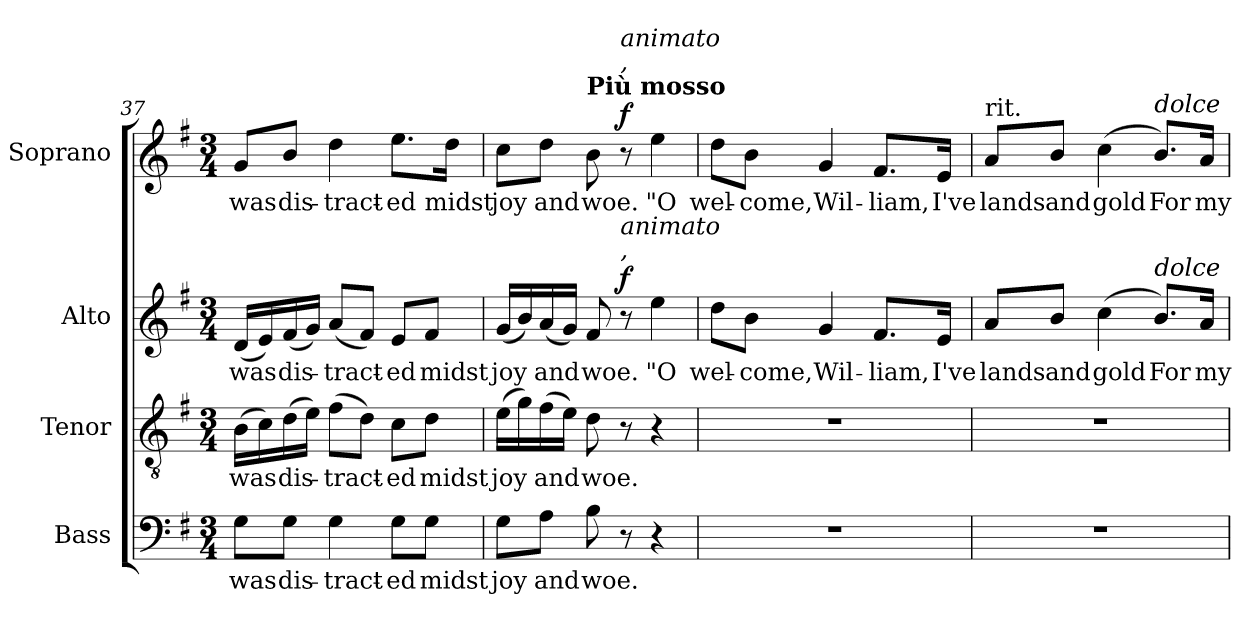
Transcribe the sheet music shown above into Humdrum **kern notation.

**kern	**text	**kern	**text	**kern	**text	**dynam	**kern	**text	**dynam
*part4	*part4	*part3	*part3	*part2	*part2	*part2	*part1	*part1	*part1
*staff4	*staff4	*staff3	*staff3	*staff2	*staff2	*staff2	*staff1	*staff1	*staff1
*I"Bass	*	*I"Tenor	*	*I"Alto	*	*	*I"Soprano	*	*
*I'B.	*	*I'T.	*	*I'A.	*	*	*I'S.	*	*
*clefF4	*	*clefGv2	*	*clefG2	*	*	*clefG2	*	*
*	*	*ITrd7c12	*	*	*	*	*	*	*
*k[f#]	*	*k[f#]	*	*k[f#]	*	*	*k[f#]	*	*
*G:	*	*G:	*	*G:	*	*	*G:	*	*
*M3/4	*	*M3/4	*	*M3/4	*	*	*M3/4	*	*
=37	=37	=37	=37	=37	=37	=37	=37	=37	=37
!	!LO:LY:b:color=#000000	!	!	!	!	!	!	!	!
!	!	!	!LO:LY:b:color=#000000	!	!	!	!	!	!
!	!	!	!	!	!LO:LY:b:color=#000000	!	!	!	!
!	!	!	!	!	!	!	!	!LO:LY:b:color=#000000	!
8Gi\L	was	(16BBi\LL	was	(16di/LL	was	.	8gi/L	was	.
.	.	16Ci\)	.	16ei/)	.	.	.	.	.
!	!LO:LY:b:color=#000000	!	!	!	!	!	!	!	!
!	!	!	!LO:LY:b:color=#000000	!	!	!	!	!	!
!	!	!	!	!	!LO:LY:b:color=#000000	!	!	!	!
!	!	!	!	!	!	!	!	!LO:LY:b:color=#000000	!
8Gi\J	dis-	(16Di\	dis-	(16f#i/	dis-	.	8bi/J	dis-	.
.	.	16Ei\JJ)	.	16gi/JJ)	.	.	.	.	.
!	!LO:LY:b:color=#000000	!	!	!	!	!	!	!	!
!	!	!	!LO:LY:b:color=#000000	!	!	!	!	!	!
!	!	!	!	!	!LO:LY:b:color=#000000	!	!	!	!
!	!	!	!	!	!	!	!	!LO:LY:b:color=#000000	!
4Gi\	-tract-	(8F#i\L	-tract-	(8ai/L	-tract-	.	4ddi\	-tract-	.
.	.	8Di\J)	.	8f#i/J)	.	.	.	.	.
!	!LO:LY:b:color=#000000	!	!	!	!	!	!	!	!
!	!	!	!LO:LY:b:color=#000000	!	!	!	!	!	!
!	!	!	!	!	!LO:LY:b:color=#000000	!	!	!	!
!	!	!	!	!	!	!	!	!LO:LY:b:color=#000000	!
8Gi\L	-ed	8Ci\L	-ed	8ei/L	-ed	.	8.eei\L	-ed	.
!	!LO:LY:b:color=#000000	!	!	!	!	!	!	!	!
!	!	!	!LO:LY:b:color=#000000	!	!	!	!	!	!
!	!	!	!	!	!LO:LY:b:color=#000000	!	!	!	!
8Gi\J	midst	8Di\J	midst	8f#i/J	midst	.	.	.	.
!	!	!	!	!	!	!	!	!LO:LY:b:color=#000000	!
.	.	.	.	.	.	.	16ddi\Jk	midst	.
=38	=38	=38	=38	=38	=38	=38	=38	=38	=38
!	!LO:LY:b:color=#000000	!	!	!	!	!	!	!	!
!	!	!	!LO:LY:b:color=#000000	!	!	!	!	!	!
!	!	!	!	!	!LO:LY:b:color=#000000	!	!	!	!
!	!	!	!	!	!	!	!	!LO:LY:b:color=#000000	!
8Gi\L	joy	(16Ei\LL	joy	(16gi/LL	joy	.	8cci\L	joy	.
.	.	16Gi\)	.	16bi/)	.	.	.	.	.
!	!LO:LY:b:color=#000000	!	!	!	!	!	!	!	!
!	!	!	!LO:LY:b:color=#000000	!	!	!	!	!	!
!	!	!	!	!	!LO:LY:b:color=#000000	!	!	!	!
!	!	!	!	!	!	!	!	!LO:LY:b:color=#000000	!
8Ai\J	and	(16F#i\	and	(16ai/	and	.	8ddi\J	and	.
.	.	16Ei\JJ)	.	16gi/JJ)	.	.	.	.	.
!	!LO:LY:b:color=#000000	!	!	!	!	!	!	!	!
!	!	!	!LO:LY:b:color=#000000	!	!	!	!	!	!
!	!	!	!	!	!LO:LY:b:color=#000000	!	!	!	!
!	!	!	!	!	!	!	!LO:TX:a:B:t=Più mosso	!	!
!	!	!	!	!	!	!	!	!LO:LY:b:color=#000000	!
8Bi\	woe.	8Di\	woe.	8f#i/	woe.	.	8bi\	woe.	.
!	!	!	!	!	!	!	!LO:TX:a:i:t=,	!	!
!	!	!	!	!	!	!	!LO:TX:i:t=animato	!	!
!	!	!	!	!LO:TX:a:i:t=,	!	!	!	!	!
!	!	!	!	!LO:TX:i:t=animato	!	!	!	!	!
8r	.	8r	.	8r	.	f	8r	.	f
!	!	!	!	!	!LO:LY:b:color=#000000	!	!	!	!
!	!	!	!	!	!	!	!	!LO:LY:b:color=#000000	!
4r	.	4r	.	4eei\	"O	.	4eei\	"O	.
!!LO:PB:g=z
=39	=39	=39	=39	=39	=39	=39	=39	=39	=39
!LO:N:vis=1	!	!LO:N:vis=1	!	!	!	!	!	!	!
!	!	!	!	!	!LO:LY:b:color=#000000	!	!	!	!
!	!	!	!	!	!	!	!	!LO:LY:b:color=#000000	!
2.r	.	2.r	.	8ddi\L	wel-	.	8ddi\L	wel-	.
!	!	!	!	!	!LO:LY:b:color=#000000	!	!	!	!
!	!	!	!	!	!	!	!	!LO:LY:b:color=#000000	!
.	.	.	.	8bi\J	-come,	.	8bi\J	-come,	.
!	!	!	!	!	!LO:LY:b:color=#000000	!	!	!	!
!	!	!	!	!	!	!	!	!LO:LY:b:color=#000000	!
.	.	.	.	4gi/	Wil-	.	4gi/	Wil-	.
!	!	!	!	!	!LO:LY:b:color=#000000	!	!	!	!
!	!	!	!	!	!	!	!	!LO:LY:b:color=#000000	!
.	.	.	.	8.f#i/L	-liam,	.	8.f#i/L	-liam,	.
!	!	!	!	!	!LO:LY:b:color=#000000	!	!	!	!
!	!	!	!	!	!	!	!	!LO:LY:b:color=#000000	!
.	.	.	.	16ei/Jk	I've	.	16ei/Jk	I've	.
=40	=40	=40	=40	=40	=40	=40	=40	=40	=40
!LO:N:vis=1	!	!LO:N:vis=1	!	!	!	!	!	!	!
!	!	!	!	!	!LO:LY:b:color=#000000	!	!	!	!
!	!	!	!	!	!	!	!LO:TX:t=rit.	!	!
!	!	!	!	!	!	!	!	!LO:LY:b:color=#000000	!
2.r	.	2.r	.	8ai/L	lands	.	8ai/L	lands	.
!	!	!	!	!	!LO:LY:b:color=#000000	!	!	!	!
!	!	!	!	!	!	!	!	!LO:LY:b:color=#000000	!
.	.	.	.	8bi/J	and	.	8bi/J	and	.
!	!	!	!	!	!LO:LY:b:color=#000000	!	!	!	!
!	!	!	!	!	!	!	!	!LO:LY:b:color=#000000	!
.	.	.	.	(4cci\	gold	.	(4cci\	gold	.
!	!	!	!	!	!LO:LY:b:color=#000000	!	!	!	!
!	!	!	!	!	!	!	!LO:TX:a:i:t=dolce	!	!
!	!	!	!	!LO:TX:a:i:t=dolce	!	!	!	!	!
!	!	!	!	!	!	!	!	!LO:LY:b:color=#000000	!
.	.	.	.	8.bi/L)	For	.	8.bi/L)	For	.
!	!	!	!	!	!LO:LY:b:color=#000000	!	!	!	!
!	!	!	!	!	!	!	!	!LO:LY:b:color=#000000	!
.	.	.	.	16ai/Jk	my	.	16ai/Jk	my	.
=	=	=	=	=	=	=	=	=	=
*-	*-	*-	*-	*-	*-	*-	*-	*-	*-
